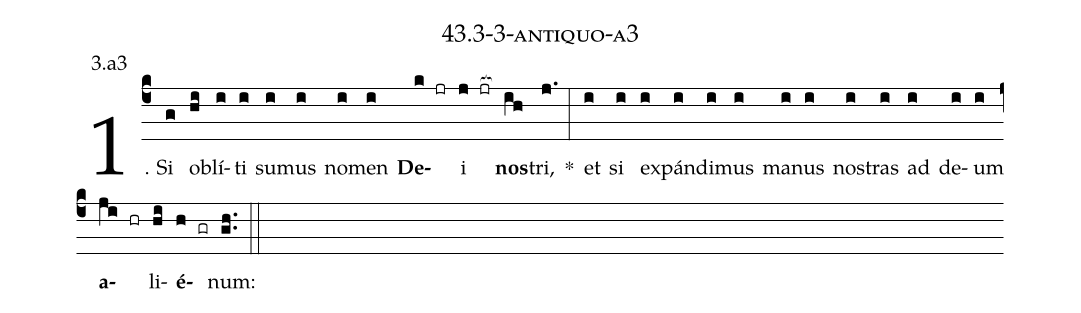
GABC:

name: 43.3-3-antiquo-a3;
annotation: 3.a3;
%%
(c4)1. Si(g) ob(hi)lí(i)ti(i) su(i)mus(i) no(i)men(i) <b>De</b>(k jr)i(j jr[ocb:1{]) <b>nos</b>(ih[ocb:0}])tri,(j.) *(:) et(i) si(i) ex(i)pán(i)di(i)mus(i) ma(i)nus(i) nos(i)tras(i) ad(i) de(i)um(i) <b>a</b>(ji hr)li(hi)<b>é</b>(h gr)num:(gh..) (::)
